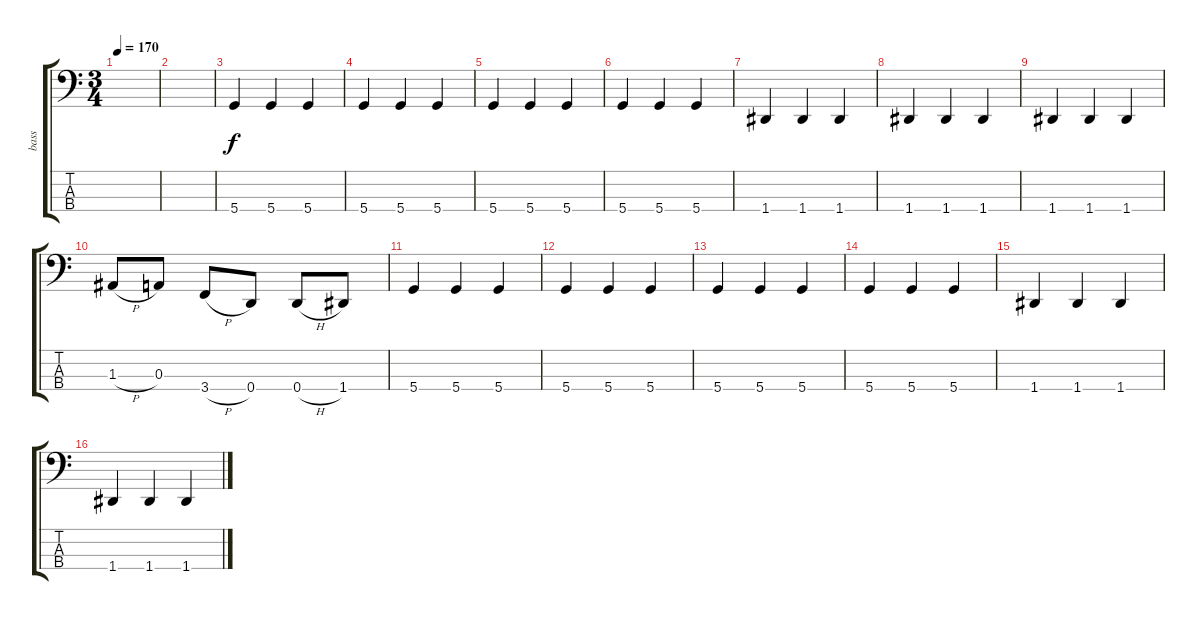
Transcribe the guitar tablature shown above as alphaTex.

\track ("bass" "bass") {instrument electricbasspick}
\staff {score tabs}
\tuning (G2 D2 A1 D1) {hide}
\ts (3 4)
\tempo 170
\clef f4
\ks c
|
|
5.4.4 5.4.4 5.4.4 |
5.4.4 5.4.4 5.4.4 |
5.4.4 5.4.4 5.4.4 |
5.4.4 5.4.4 5.4.4 |
1.4.4 1.4.4 1.4.4 |
1.4.4 1.4.4 1.4.4 |
1.4.4 1.4.4 1.4.4 |
1.3{h}.8 0.3.8 3.4{h}.8 0.4.8 0.4{h}.8 1.4.8 |
5.4.4 5.4.4 5.4.4 |
5.4.4 5.4.4 5.4.4 |
5.4.4 5.4.4 5.4.4 |
5.4.4 5.4.4 5.4.4 |
1.4.4 1.4.4 1.4.4 |
1.4.4 1.4.4 1.4.4
